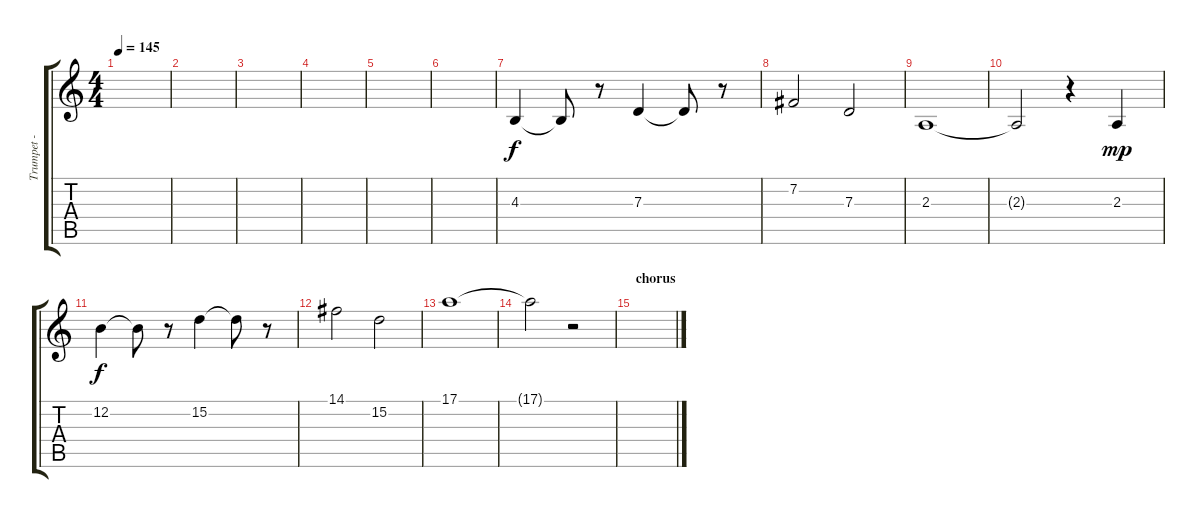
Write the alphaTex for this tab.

\track ("Trumpet - Tom Peloso" "Trumpet - ") {instrument brasssection}
\staff {score tabs}
\tuning (E4 B3 G3 D3 A2 E2) {hide}
\ts (4 4)
\tempo 145
\clef g2
\ks c
|
|
|
|
|
|
4.3.4 4.3{t}.8 r.8 7.3.4 7.3{t}.8 r.8 |
7.2.2 7.3.2 |
2.3.1 |
2.3{t}.2 r.4 2.3.4{dy mp} |
12.2.4{dy f} 12.2{t}.8 r.8 15.2.4 15.2{t}.8 r.8 |
14.1.2 15.2.2 |
17.1.1 |
17.1{t}.2 r.2 |
\section ("" "chorus")
